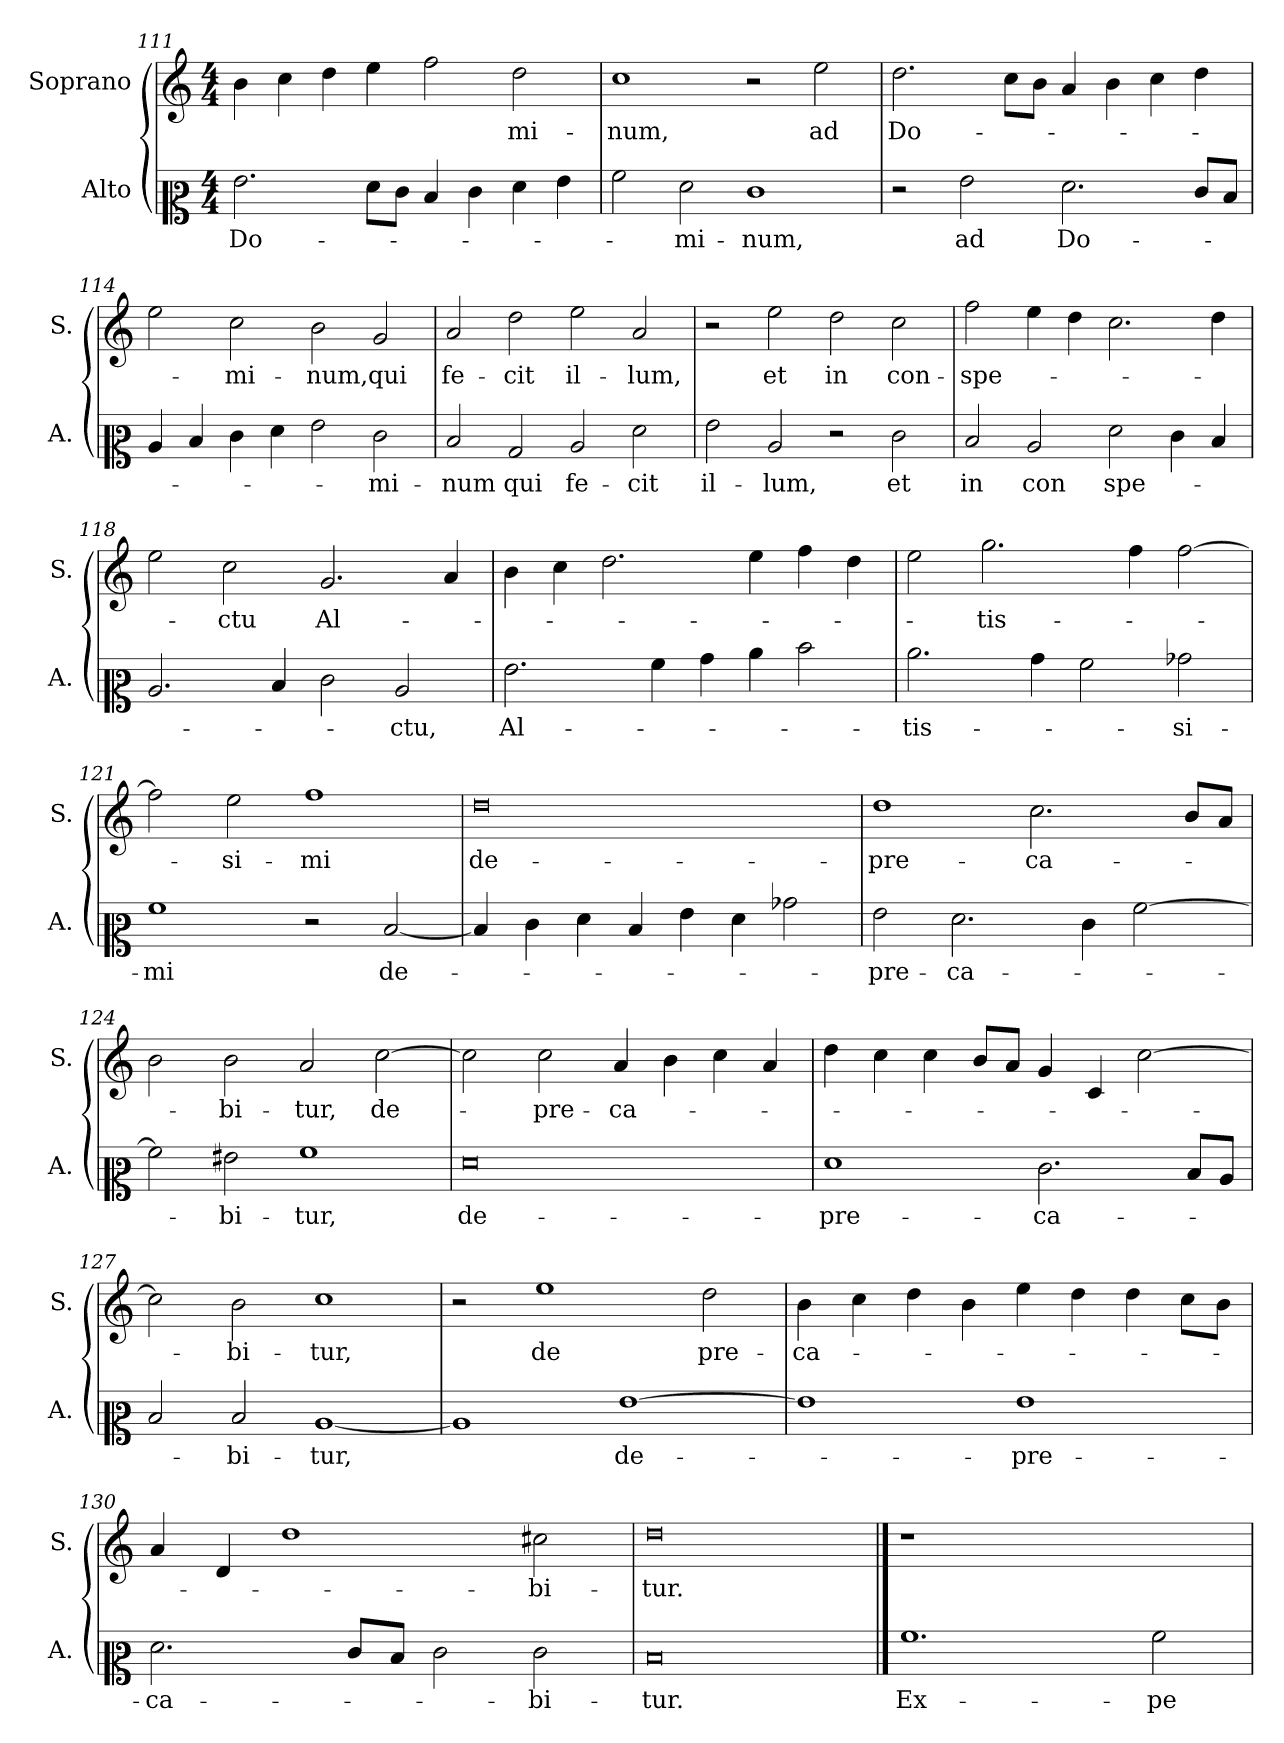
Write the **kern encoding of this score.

**kern	**text	**kern	**text
*part2	*part2	*part1	*part1
*staff2	*staff2	*staff1	*staff1
*I"Alto	*	*I"Soprano	*
*I'A.	*	*I'S.	*
*clefC2	*	*clefG2	*
*k[]	*	*k[]	*
*M4/4	*	*M4/4	*
=111	=111	=111	=111
!	!LO:LY:b	!	!
2.g\	Do-	4b\	.
.	.	4cc\	.
.	.	4dd\	.
8f\L	.	4ee\	.
8e\J	.	.	.
4d/	.	2ff\	.
4e\	.	.	.
!	!	!	!LO:LY:b
4f\	.	2dd\	-mi-
4g\	.	.	.
=112	=112	=112	=112
!	!	!	!LO:LY:b
2a\	.	1cc	-num,
!	!LO:LY:b	!	!
2f\	-mi-	.	.
!	!LO:LY:b	!	!
1e	-num,	2r	.
!	!	!	!LO:LY:b
.	.	2ee\	ad
=113	=113	=113	=113
!	!	!	!LO:LY:b
2r	.	2.dd\	Do-
!	!LO:LY:b	!	!
2g\	ad	.	.
.	.	8cc\L	.
.	.	8b\J	.
!	!LO:LY:b	!	!
2.f\	Do-	4a/	.
.	.	4b\	.
.	.	4cc\	.
8e/L	.	4dd\	.
8d/J	.	.	.
=114	=114	=114	=114
4c/	.	2ee\	.
4d/	.	.	.
!	!	!	!LO:LY:b
4e\	.	2cc\	-mi-
4f\	.	.	.
!	!	!	!LO:LY:b
2g\	.	2b\	-num,
!	!LO:LY:b	!	!LO:LY:b
2e\	-mi-	2g/	qui
!!LO:LB:g=z
=115	=115	=115	=115
!	!LO:LY:b	!	!LO:LY:b
2d/	-num	2a/	fe-
!	!LO:LY:b	!	!LO:LY:b
2B/	qui	2dd\	-cit
!	!LO:LY:b	!	!LO:LY:b
2c/	fe-	2ee\	il-
!	!LO:LY:b	!	!LO:LY:b
2f\	-cit	2a/	-lum,
=116	=116	=116	=116
!	!LO:LY:b	!	!
2g\	il-	2r	.
!	!LO:LY:b	!	!LO:LY:b
2c/	-lum,	2ee\	et
!	!	!	!LO:LY:b
2r	.	2dd\	in
!	!LO:LY:b	!	!LO:LY:b
2e\	et	2cc\	con-
=117	=117	=117	=117
!	!LO:LY:b	!	!LO:LY:b
2d/	in	2ff\	-spe-
!	!LO:LY:b	!	!
2c/	con	4ee\	.
.	.	4dd\	.
!	!LO:LY:b	!	!
2f\	spe-	2.cc\	.
4e\	.	.	.
4d/	.	4dd\	.
=118	=118	=118	=118
2.c/	.	2ee\	.
!	!	!	!LO:LY:b
.	.	2cc\	-ctu
4d/	.	.	.
!	!	!	!LO:LY:b
2e\	.	2.g/	Al-
!	!LO:LY:b	!	!
2c/	-ctu,	.	.
.	.	4a/	.
=119	=119	=119	=119
!	!LO:LY:b	!	!
2.g\	Al-	4b\	.
.	.	4cc\	.
.	.	2.dd\	.
4a\	.	.	.
4b\	.	.	.
4cc\	.	4ee\	.
2dd\	.	4ff\	.
.	.	4dd\	.
=120	=120	=120	=120
!	!LO:LY:b	!	!
2.cc\	-tis-	2ee\	.
!	!	!	!LO:LY:b
.	.	2.gg\	-tis-
4b\	.	.	.
2a\	.	.	.
.	.	4ff\	.
!	!LO:LY:b	!	!
2b-X\	-si-	[2ff\	.
!!LO:LB:g=z
=121	=121	=121	=121
!	!LO:LY:b	!	!
1a	-mi	2ff\]	.
!	!	!	!LO:LY:b
.	.	2ee\	-si-
!	!	!	!LO:LY:b
2r	.	1ff	-mi
!	!LO:LY:b	!	!
[2d/	de-	.	.
=122	=122	=122	=122
!	!	!	!LO:LY:b
4d/]	.	0dd	de-
4e\	.	.	.
4f\	.	.	.
4d/	.	.	.
4g\	.	.	.
4f\	.	.	.
2b-X\	.	.	.
=123	=123	=123	=123
!	!LO:LY:b	!	!LO:LY:b
2g\	-pre-	1dd	-pre-
!	!LO:LY:b	!	!
2.f\	-ca-	.	.
!	!	!	!LO:LY:b
.	.	2.cc\	-ca-
4e\	.	.	.
[2a\	.	.	.
.	.	8b/L	.
.	.	8a/J	.
=124	=124	=124	=124
2a\]	.	2b\	.
!	!LO:LY:b	!	!LO:LY:b
2g#X\	-bi-	2b\	-bi-
!	!LO:LY:b	!	!LO:LY:b
1a	-tur,	2a/	-tur,
!	!	!	!LO:LY:b
.	.	[2cc\	de-
=125	=125	=125	=125
!	!LO:LY:b	!	!
0f	de-	2cc\]	.
!	!	!	!LO:LY:b
.	.	2cc\	-pre-
!	!	!	!LO:LY:b
.	.	4a/	-ca-
.	.	4b\	.
.	.	4cc\	.
.	.	4a/	.
=126	=126	=126	=126
!	!LO:LY:b	!	!
1f	-pre-	4dd\	.
.	.	4cc\	.
.	.	4cc\	.
.	.	8b/L	.
.	.	8a/J	.
!	!LO:LY:b	!	!
2.e\	-ca-	4g/	.
.	.	4c/	.
.	.	[2cc\	.
8d/L	.	.	.
8c/J	.	.	.
!!LO:LB:g=z
=127	=127	=127	=127
2d/	.	2cc\]	.
!	!LO:LY:b	!	!LO:LY:b
2d/	-bi-	2b\	-bi-
!	!LO:LY:b	!	!LO:LY:b
[1c	-tur,	1cc	-tur,
=128	=128	=128	=128
1c]	.	2r	.
!	!	!	!LO:LY:b
.	.	1ee	de
!	!LO:LY:b	!	!
[1g	de-	.	.
!	!	!	!LO:LY:b
.	.	2dd\	pre-
=129	=129	=129	=129
!	!	!	!LO:LY:b
1g]	.	4b\	-ca-
.	.	4cc\	.
.	.	4dd\	.
.	.	4b\	.
!	!LO:LY:b	!	!
1g	-pre-	4ee\	.
.	.	4dd\	.
.	.	4dd\	.
.	.	8cc\L	.
.	.	8b\J	.
=130	=130	=130	=130
!	!LO:LY:b	!	!
2.f\	-ca-	4a/	.
.	.	4d/	.
.	.	1dd	.
8e/L	.	.	.
8d/J	.	.	.
2e\	.	.	.
!	!LO:LY:b	!	!LO:LY:b
2e\	-bi-	2cc#X\	-bi-
=131	=131	=131	=131
!	!LO:LY:b	!	!LO:LY:b
0d	-tur.	0dd	-tur.
!!LO:PB:g=z
==132	==132	==132	==132
!	!LO:LY:b	!	!
1.a	Ex-	1r	.
.	.	1ryy	.
!	!LO:LY:b	!	!
2a\	-pe-	.	.
=	=	=	=
*-	*-	*-	*-
